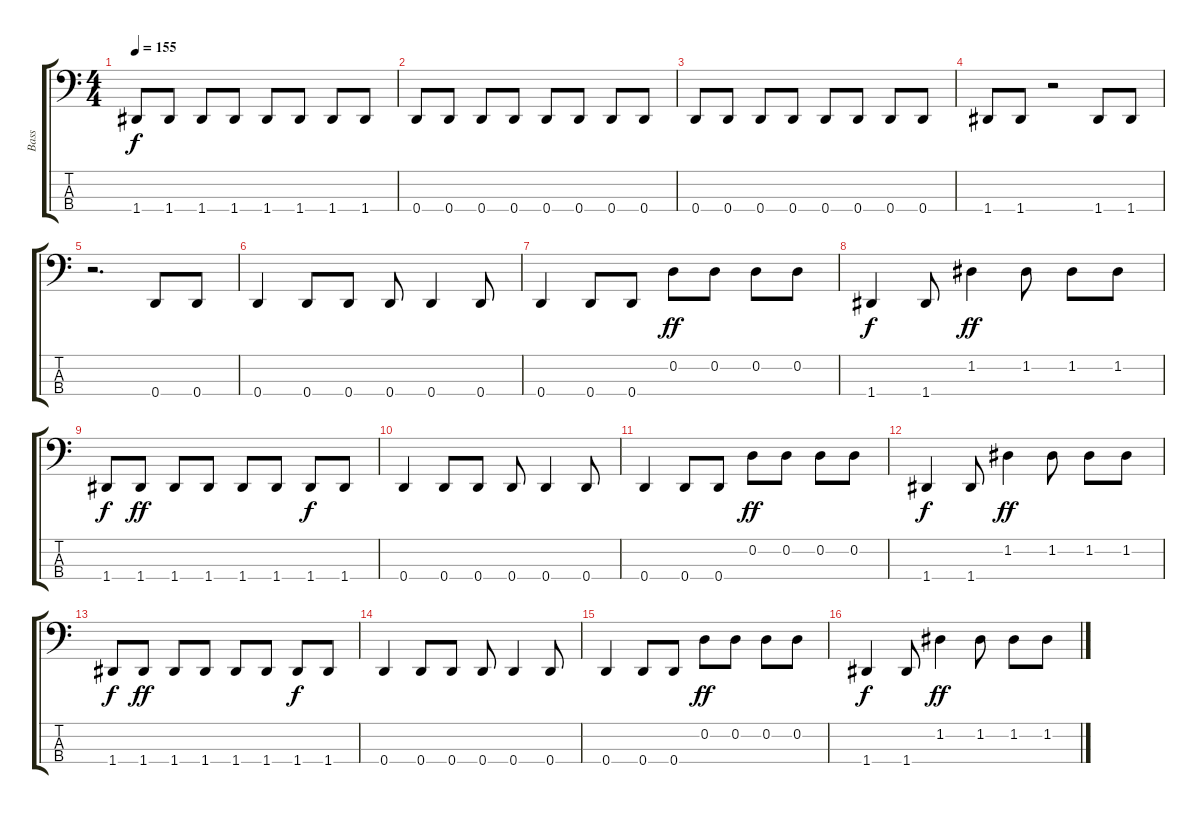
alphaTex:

\track ("Bass                " "Bass      ") {instrument electricbasspick}
\staff {score tabs}
\tuning (G2 D2 A1 D1) {hide}
\ts (4 4)
\tempo 155
\clef f4
\ks c
1.4.8{dy f} 1.4.8 1.4.8 1.4.8 1.4.8 1.4.8 1.4.8 1.4.8 |
0.4.8{volume 6} 0.4.8 0.4.8 0.4.8 0.4.8 0.4.8 0.4.8 0.4.8 |
0.4.8{volume 8} 0.4.8 0.4.8 0.4.8 0.4.8 0.4.8 0.4.8 0.4.8 |
1.4.8{volume 12} 1.4.8 r.2 1.4.8 1.4.8 |
r.2{d} 0.4.8 0.4.8 |
0.4.4 0.4.8 0.4.8 0.4.8 0.4.4 0.4.8 |
0.4.4 0.4.8 0.4.8 0.2.8{dy ff} 0.2.8 0.2.8 0.2.8 |
1.4.4{dy f} 1.4.8 1.2.4{dy ff} 1.2.8 1.2.8 1.2.8 |
1.4.8{dy f} 1.4.8{dy ff} 1.4.8 1.4.8 1.4.8 1.4.8 1.4.8{dy f} 1.4.8 |
0.4.4 0.4.8 0.4.8 0.4.8 0.4.4 0.4.8 |
0.4.4 0.4.8 0.4.8 0.2.8{dy ff} 0.2.8 0.2.8 0.2.8 |
1.4.4{dy f} 1.4.8 1.2.4{dy ff} 1.2.8 1.2.8 1.2.8 |
1.4.8{dy f} 1.4.8{dy ff} 1.4.8 1.4.8 1.4.8 1.4.8 1.4.8{dy f} 1.4.8 |
0.4.4 0.4.8 0.4.8 0.4.8 0.4.4 0.4.8 |
0.4.4 0.4.8 0.4.8 0.2.8{dy ff} 0.2.8 0.2.8 0.2.8 |
1.4.4{dy f} 1.4.8 1.2.4{dy ff} 1.2.8 1.2.8 1.2.8
